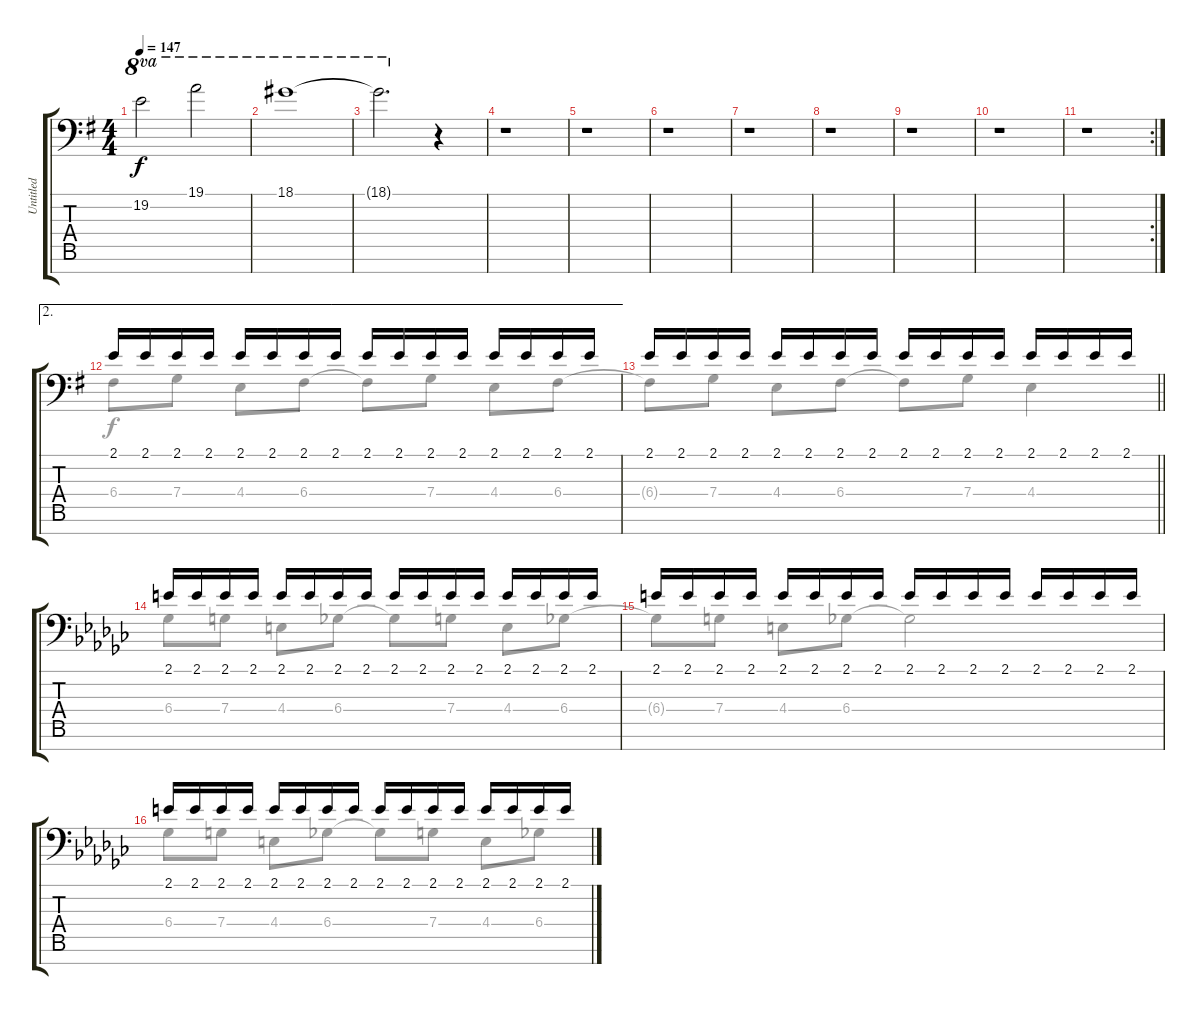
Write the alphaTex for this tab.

\track ("Untitled" "Untitled") {instrument lead2sawtooth}
\staff {score tabs}
\tuning (D4 A3 F3 C3 G2 D2 A1) {hide}
\voice
\ts (4 4)
\tempo 147
\clef f4
\ks g
19.2{t}.2{ot 8va dy f} 19.1.2{ot 8va} |
18.1.1{ot 8va} |
18.1{t}.2{d ot 8va} r.4 |
r.1 |
r.1 |
r.1 |
r.1 |
r.1 |
r.1 |
r.1 |
\rc 2
r.1 |
\ae 2
2.1.16 2.1.16 2.1.16 2.1.16 2.1.16 2.1.16 2.1.16 2.1.16 2.1.16 2.1.16 2.1.16 2.1.16 2.1.16 2.1.16 2.1.16 2.1.16 |
\barLineRight lightlight
2.1.16 2.1.16 2.1.16 2.1.16 2.1.16 2.1.16 2.1.16 2.1.16 2.1.16 2.1.16 2.1.16 2.1.16 2.1.16 2.1.16 2.1.16 2.1.16 |
\section ("" " ")
\ks gb
2.1.16 2.1.16 2.1.16 2.1.16 2.1.16 2.1.16 2.1.16 2.1.16 2.1.16 2.1.16 2.1.16 2.1.16 2.1.16 2.1.16 2.1.16 2.1.16 |
2.1.16 2.1.16 2.1.16 2.1.16 2.1.16 2.1.16 2.1.16 2.1.16 2.1.16 2.1.16 2.1.16 2.1.16 2.1.16 2.1.16 2.1.16 2.1.16 |
2.1.16 2.1.16 2.1.16 2.1.16 2.1.16 2.1.16 2.1.16 2.1.16 2.1.16 2.1.16 2.1.16 2.1.16 2.1.16 2.1.16 2.1.16 2.1.16
\voice
\clef f4
\ottava regular
\simile none
\ks g
|
|
|
|
|
|
|
|
|
|
|
6.4.8 7.4.8 4.4.8 6.4.8 6.4{t}.8 7.4.8 4.4.8 6.4.8 |
\barLineRight lightlight
6.4{t}.8 7.4.8 4.4.8 6.4.8 6.4{t}.8 7.4.8 4.4.4 |
\ks gb
6.4.8 7.4.8 4.4.8 6.4.8 6.4{t}.8 7.4.8 4.4.8 6.4.8 |
6.4{t}.8 7.4.8 4.4.8 6.4.8 6.4{t}.2 |
6.4.8 7.4.8 4.4.8 6.4.8 6.4{t}.8 7.4.8 4.4.8 6.4.8
